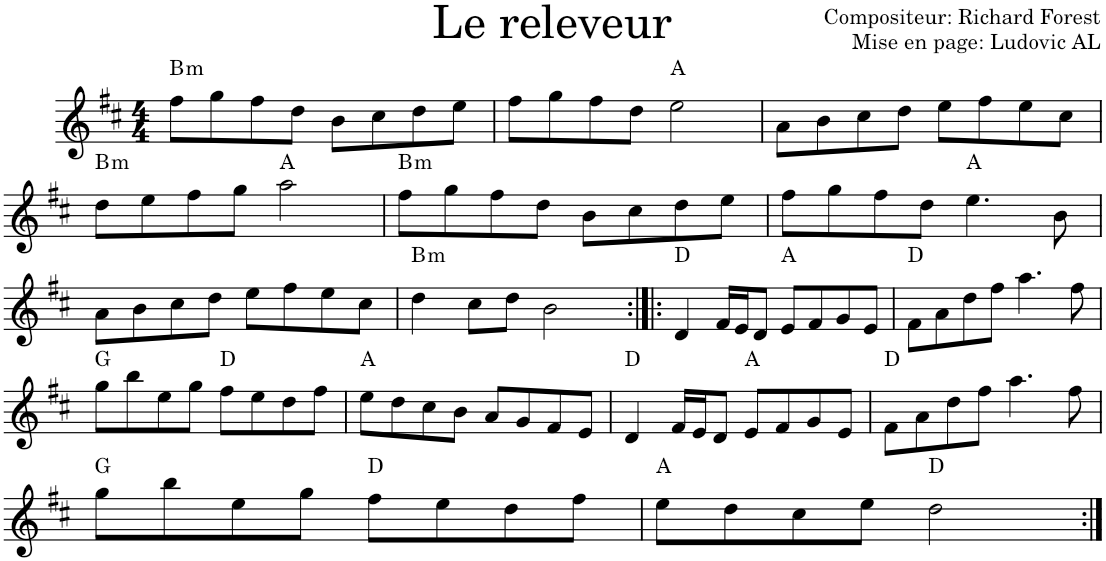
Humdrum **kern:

**kern	**harte
*part1	*part1
*staff1	*
*I"Voice	*
*I'V	*
*clefG2	*
*k[f#c#]	*
*M4/4	*
=1	=1
!	!LO:H:kt=m
8ff#\L	B:min
8gg\	.
8ff#\	.
8dd\J	.
8b\L	.
8cc#\	.
8dd\	.
8ee\J	.
=2	=2
8ff#\L	.
8gg\	.
8ff#\	.
8dd\J	.
2ee\	A:maj
=3	=3
8a\L	.
8b\	.
8cc#\	.
8dd\J	.
8ee\L	.
8ff#\	.
8ee\	.
8cc#\J	.
!!LO:LB:g=z
=4	=4
!	!LO:H:kt=m
8dd\L	B:min
8ee\	.
8ff#\	.
8gg\J	.
2aa\	A:maj
=5	=5
!	!LO:H:kt=m
8ff#\L	B:min
8gg\	.
8ff#\	.
8dd\J	.
8b\L	.
8cc#\	.
8dd\	.
8ee\J	.
=6	=6
8ff#\L	.
8gg\	.
8ff#\	.
8dd\J	.
4.ee\	A:maj
8b\	.
!!LO:LB:g=z
=7	=7
8a\L	.
8b\	.
8cc#\	.
8dd\J	.
8ee\L	.
8ff#\	.
8ee\	.
8cc#\J	.
=8	=8
!	!LO:H:kt=m
4dd\	B:min
8cc#\L	.
8dd\J	.
2b\	.
=9:|!|:	=9:|!|:
4d/	D:maj
16f#/LL	.
16e/J	.
8d/J	.
8e/L	A:maj
8f#/	.
8g/	.
8e/J	.
=10	=10
8f#\L	D:maj
8a\	.
8dd\	.
8ff#\J	.
4.aa\	.
8ff#\	.
!!LO:LB:g=z
=11	=11
8gg\L	G:maj
8bb\	.
8ee\	.
8gg\J	.
8ff#\L	D:maj
8ee\	.
8dd\	.
8ff#\J	.
=12	=12
8ee\L	A:maj
8dd\	.
8cc#\	.
8b\J	.
8a/L	.
8g/	.
8f#/	.
8e/J	.
=13	=13
4d/	D:maj
16f#/LL	.
16e/J	.
8d/J	.
8e/L	A:maj
8f#/	.
8g/	.
8e/J	.
=14	=14
8f#\L	D:maj
8a\	.
8dd\	.
8ff#\J	.
4.aa\	.
8ff#\	.
!!LO:LB:g=z
=15	=15
8gg\L	G:maj
8bb\	.
8ee\	.
8gg\J	.
8ff#\L	D:maj
8ee\	.
8dd\	.
8ff#\J	.
=16	=16
8ee\L	A:maj
8dd\	.
8cc#\	.
8ee\J	.
2dd\	D:maj
=:|!	=:|!
*-	*-
